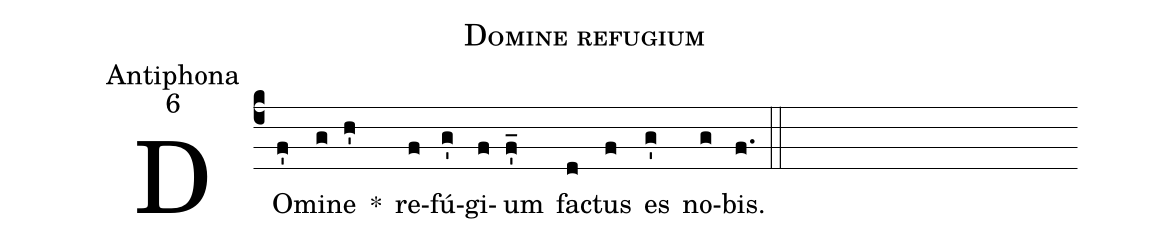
name:Domine refugium;
office-part:Antiphona;
mode:6;
%%
(c4) DO(f')mi(g)ne(h') *() re(f)fú(g')gi(f)um(f'_) fa(d)ctus(f) es(g') no(g)bis.(f.) (::)
